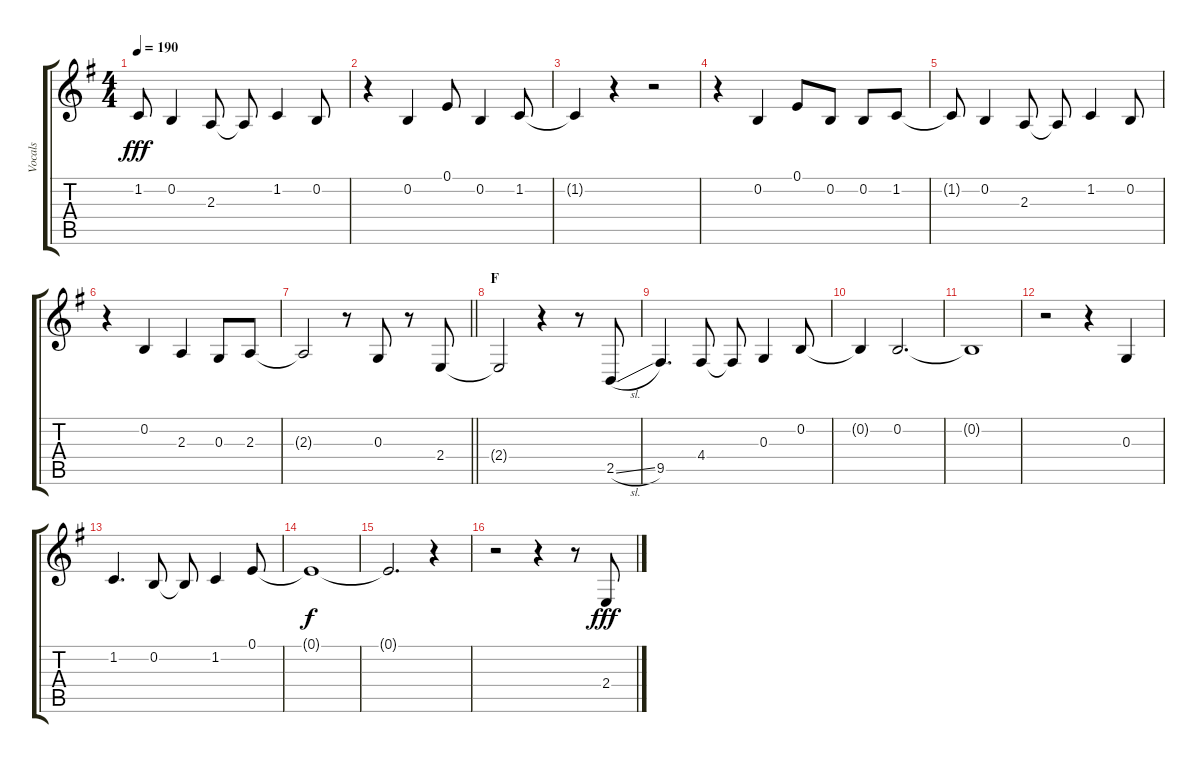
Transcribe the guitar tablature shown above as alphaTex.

\track ("Vocals" "Vocals") {instrument voiceoohs}
\staff {score tabs}
\tuning (E4 B3 G3 D3 A2 E2) {hide}
\ts (4 4)
\tempo 190
\clef g2
\ks g
1.2{t}.8{dy fff} 0.2.4 2.3.8 2.3{t}.8 1.2.4 0.2.8 |
r.4 0.2.4 0.1.8 0.2.4 1.2.8 |
1.2{t}.4 r.4 r.2 |
r.4 0.2.4 0.1.8 0.2.8 0.2.8 1.2.8 |
1.2{t}.8 0.2.4 2.3.8 2.3{t}.8 1.2.4 0.2.8 |
r.4 0.2.4 2.3.4 0.3.8 2.3.8 |
\barLineRight lightlight
2.3{t}.2 r.8 0.3.8 r.8 2.4.8 |
\section ("" "F")
2.4{t}.2 r.4 r.8 2.5{sl}.8 |
9.5.4{d} 4.4.8 4.4{t}.8 0.3.4 0.2.8 |
0.2{t}.4 0.2.2{d} |
0.2{t}.1 |
r.2 r.4 0.3.4 |
1.2.4{d} 0.2.8 0.2{t}.8 1.2.4 0.1.8 |
0.1{t}.1{dy f} |
0.1{t}.2{d} r.4 |
r.2 r.4 r.8 2.4{sl}.8{dy fff}
